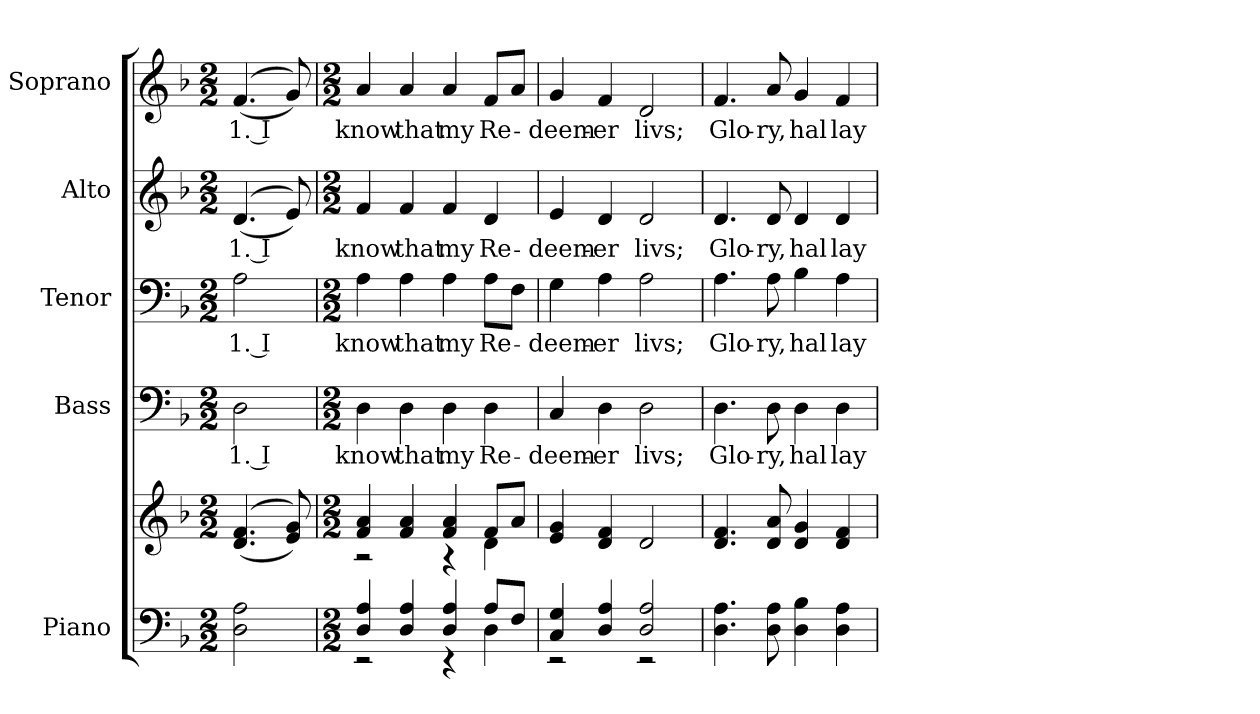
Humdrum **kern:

**kern	**kern	**kern	**text	**kern	**text	**kern	**text	**kern	**text
*part5	*part5	*part4	*part4	*part3	*part3	*part2	*part2	*part1	*part1
*staff6	*staff5	*staff4	*staff4	*staff3	*staff3	*staff2	*staff2	*staff1	*staff1
*I"Piano	*	*I"Bass	*	*I"Tenor	*	*I"Alto	*	*I"Soprano	*
*I'Pno.	*	*I'B.	*	*I'T.	*	*I'A.	*	*I'S.	*
!!LO:PB:g=z
*clefF4	*clefG2	*clefF4	*	*clefF4	*	*clefG2	*	*clefG2	*
*k[b-]	*k[b-]	*k[b-]	*	*k[b-]	*	*k[b-]	*	*k[b-]	*
*d:	*d:	*d:	*	*d:	*	*d:	*	*d:	*
*M2/2	*M2/2	*M2/2	*	*M2/2	*	*M2/2	*	*M2/2	*
*MM140	*MM140	*MM140	*	*MM140	*	*MM140	*	*MM140	*
=1	=1	=1	=1	=1	=1	=1	=1	=1	=1
!	!	!	!LO:LY:b:color=#000000	!	!	!	!	!	!
!	!	!	!	!	!LO:LY:b:color=#000000	!	!	!	!
!	!	!	!	!	!	!	!LO:LY:b:color=#000000	!	!
!	!	!	!	!	!	!	!	!	!LO:LY:b:color=#000000
2Di\ 2Ai	((4.di/ 4.fi	2Di\	1. I	2Ai\	1. I	((4.di/	1. I	((4.fi/	1. I
.	8ei/ 8gi))	.	.	.	.	8ei/))	.	8gi/))	.
=2	=2	=2	=2	=2	=2	=2	=2	=2	=2
*M2/2	*M2/2	*M2/2	*	*M2/2	*	*M2/2	*	*M2/2	*
*^	*^	*	*	*	*	*	*	*	*
!	!	!	!	!	!LO:LY:b:color=#000000	!	!	!	!	!	!
!	!	!	!	!	!	!	!LO:LY:b:color=#000000	!	!	!	!
!	!	!	!	!	!	!	!	!	!LO:LY:b:color=#000000	!	!
!	!	!	!	!	!	!	!	!	!	!	!LO:LY:b:color=#000000
4Di/ 4Ai	2r	4fi/ 4ai	2r	4Di\	know	4Ai\	know	4fi/	know	4ai/	know
!	!	!	!	!	!LO:LY:b:color=#000000	!	!	!	!	!	!
!	!	!	!	!	!	!	!LO:LY:b:color=#000000	!	!	!	!
!	!	!	!	!	!	!	!	!	!LO:LY:b:color=#000000	!	!
!	!	!	!	!	!	!	!	!	!	!	!LO:LY:b:color=#000000
4Di/ 4Ai	.	4fi/ 4ai	.	4Di\	that	4Ai\	that	4fi/	that	4ai/	that
!	!	!	!	!	!LO:LY:b:color=#000000	!	!	!	!	!	!
!	!	!	!	!	!	!	!LO:LY:b:color=#000000	!	!	!	!
!	!	!	!	!	!	!	!	!	!LO:LY:b:color=#000000	!	!
!	!	!	!	!	!	!	!	!	!	!	!LO:LY:b:color=#000000
4Di/ 4Ai	4r	4fi/ 4ai	4r	4Di\	my	4Ai\	my	4fi/	my	4ai/	my
!	!	!	!	!	!LO:LY:b:color=#000000	!	!	!	!	!	!
!	!	!	!	!	!	!	!LO:LY:b:color=#000000	!	!	!	!
!	!	!	!	!	!	!	!	!	!LO:LY:b:color=#000000	!	!
!	!	!	!	!	!	!	!	!	!	!	!LO:LY:b:color=#000000
8Ai/L	4Di\	8fi/L	4di\	4Di\	Re-	8Ai\L	Re-	4di/	Re-	8fi/L	Re-
8Fi/J	.	8ai/J	.	.	.	8Fi\J	.	.	.	8ai/J	.
*	*	*v	*v	*	*	*	*	*	*	*	*
=3	=3	=3	=3	=3	=3	=3	=3	=3	=3	=3
!	!	!	!	!LO:LY:b:color=#000000	!	!	!	!	!	!
!	!	!	!	!	!	!LO:LY:b:color=#000000	!	!	!	!
!	!	!	!	!	!	!	!	!LO:LY:b:color=#000000	!	!
!	!	!	!	!	!	!	!	!	!	!LO:LY:b:color=#000000
4Ci/ 4Gi	2r	4ei/ 4gi	4Ci/	-deem-	4Gi\	-deem-	4ei/	-deem-	4gi/	-deem-
!	!	!	!	!LO:LY:b:color=#000000	!	!	!	!	!	!
!	!	!	!	!	!	!LO:LY:b:color=#000000	!	!	!	!
!	!	!	!	!	!	!	!	!LO:LY:b:color=#000000	!	!
!	!	!	!	!	!	!	!	!	!	!LO:LY:b:color=#000000
4Di/ 4Ai	.	4di/ 4fi	4Di\	-er	4Ai\	-er	4di/	-er	4fi/	-er
!	!	!	!	!LO:LY:b:color=#000000	!	!	!	!	!	!
!	!	!	!	!	!	!LO:LY:b:color=#000000	!	!	!	!
!	!	!	!	!	!	!	!	!LO:LY:b:color=#000000	!	!
!	!	!	!	!	!	!	!	!	!	!LO:LY:b:color=#000000
2Di/ 2Ai	2r	2di/	2Di\	livs;	2Ai\	livs;	2di/	livs;	2di/	livs;
*v	*v	*	*	*	*	*	*	*	*	*
!!LO:PB:g=z
=4	=4	=4	=4	=4	=4	=4	=4	=4	=4
*^	*	*	*	*	*	*	*	*	*
!	!	!	!	!LO:LY:b:color=#000000	!	!	!	!	!	!
*v	*v	*	*	*	*	*	*	*	*	*
*^	*	*	*	*	*	*	*	*	*
!	!	!	!	!	!	!LO:LY:b:color=#000000	!	!	!	!
*v	*v	*	*	*	*	*	*	*	*	*
*^	*	*	*	*	*	*	*	*	*
!	!	!	!	!	!	!	!	!LO:LY:b:color=#000000	!	!
*v	*v	*	*	*	*	*	*	*	*	*
*^	*	*	*	*	*	*	*	*	*
!	!	!	!	!	!	!	!	!	!	!LO:LY:b:color=#000000
*v	*v	*	*	*	*	*	*	*	*	*
4.Di\ 4.Ai	4.di/ 4.fi	4.Di\	Glo-	4.Ai\	Glo-	4.di/	Glo-	4.fi/	Glo-
!	!	!	!LO:LY:b:color=#000000	!	!	!	!	!	!
!	!	!	!	!	!LO:LY:b:color=#000000	!	!	!	!
!	!	!	!	!	!	!	!LO:LY:b:color=#000000	!	!
!	!	!	!	!	!	!	!	!	!LO:LY:b:color=#000000
8Di\ 8Ai	8di/ 8ai	8Di\	-ry,	8Ai\	-ry,	8di/	-ry,	8ai/	-ry,
!	!	!	!LO:LY:b:color=#000000	!	!	!	!	!	!
!	!	!	!	!	!LO:LY:b:color=#000000	!	!	!	!
!	!	!	!	!	!	!	!LO:LY:b:color=#000000	!	!
!	!	!	!	!	!	!	!	!	!LO:LY:b:color=#000000
4Di\ 4B-i	4di/ 4gi	4Di\	hal	4B-i\	hal	4di/	hal	4gi/	hal
!	!	!	!LO:LY:b:color=#000000	!	!	!	!	!	!
!	!	!	!	!	!LO:LY:b:color=#000000	!	!	!	!
!	!	!	!	!	!	!	!LO:LY:b:color=#000000	!	!
!	!	!	!	!	!	!	!	!	!LO:LY:b:color=#000000
4Di\ 4Ai	4di/ 4fi	4Di\	lay	4Ai\	lay	4di/	lay	4fi/	lay
=	=	=	=	=	=	=	=	=	=
*-	*-	*-	*-	*-	*-	*-	*-	*-	*-
